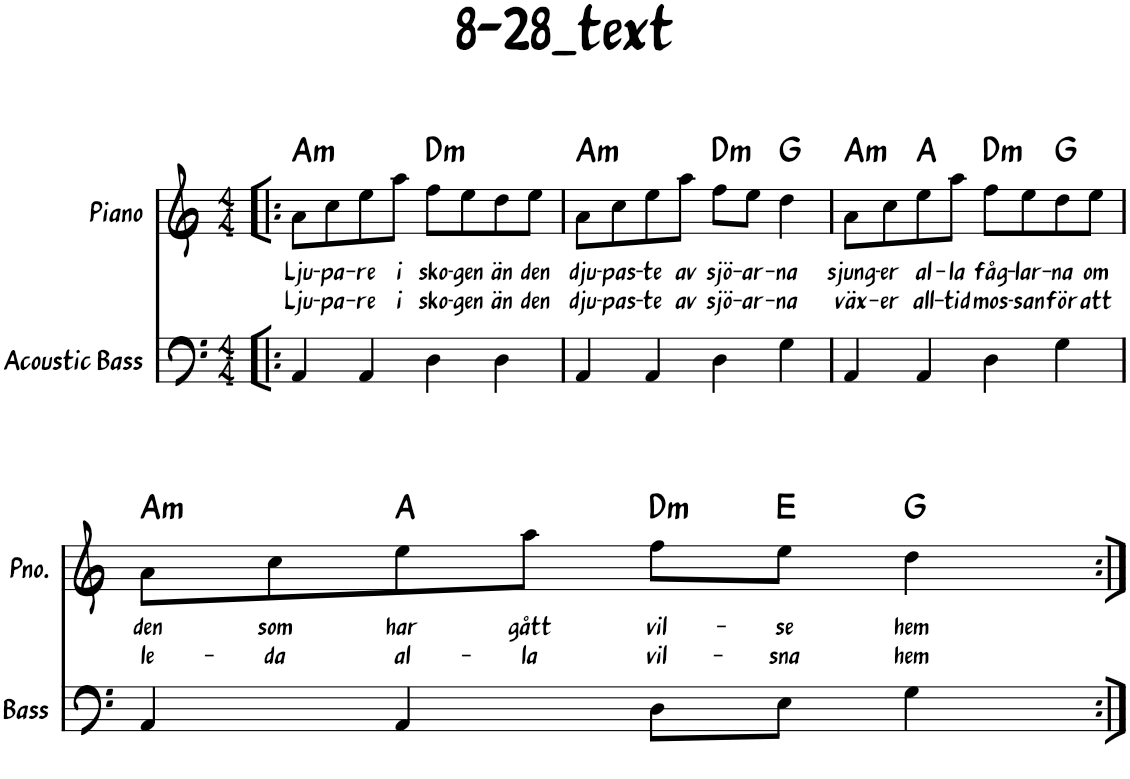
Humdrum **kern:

**kern	**kern	**text	**text	**harte
*part2	*part1	*part1	*part1	*part1
*staff2	*staff1	*staff1	*staff1	*
*I"Acoustic Bass	*I"Piano	*	*	*
*I'Bass	*I'Pno.	*	*	*
*clefF4	*clefG2	*	*	*
*Trd7c12	*	*	*	*
*k[]	*k[]	*	*	*
*M4/4	*M4/4	*	*	*
=1!|:	=1!|:	=1!|:	=1!|:	=1!|:
!	!	!LO:LY:b	!LO:LY:b	!LO:H:kt=m
4AA/	8a\L	Lju-	Lju-	A:min
!	!	!LO:LY:b	!LO:LY:b	!
.	8cc\	-pa-	-pa-	.
!	!	!LO:LY:b	!LO:LY:b	!
4AA/	8ee\	-re	-re	.
!	!	!LO:LY:b	!LO:LY:b	!
.	8aa\J	i	i	.
!	!	!LO:LY:b	!LO:LY:b	!LO:H:kt=m
4D\	8ff\L	sko-	sko-	D:min
!	!	!LO:LY:b	!LO:LY:b	!
.	8ee\	-gen	-gen	.
!	!	!LO:LY:b	!LO:LY:b	!
4D\	8dd\	än	än	.
!	!	!LO:LY:b	!LO:LY:b	!
.	8ee\J	den	den	.
=2	=2	=2	=2	=2
!	!	!LO:LY:b	!LO:LY:b	!LO:H:kt=m
4AA/	8a\L	dju-	dju-	A:min
!	!	!LO:LY:b	!LO:LY:b	!
.	8cc\	-pas-	-pas-	.
!	!	!LO:LY:b	!LO:LY:b	!
4AA/	8ee\	-te	-te	.
!	!	!LO:LY:b	!LO:LY:b	!
.	8aa\J	av	av	.
!	!	!LO:LY:b	!LO:LY:b	!LO:H:kt=m
4D\	8ff\L	sjö-	sjö-	D:min
!	!	!LO:LY:b	!LO:LY:b	!
.	8ee\J	-ar-	-ar-	.
!	!	!LO:LY:b	!LO:LY:b	!
4G\	4dd\	-na	-na	G:maj
=3	=3	=3	=3	=3
!	!	!LO:LY:b	!LO:LY:b	!LO:H:kt=m
4AA/	8a\L	sjung-	väx-	A:min
!	!	!LO:LY:b	!LO:LY:b	!
.	8cc\	-er	-er	.
!	!	!LO:LY:b	!LO:LY:b	!
4AA/	8ee\	al-	all-	A:maj
!	!	!LO:LY:b	!LO:LY:b	!
.	8aa\J	-la	-tid	.
!	!	!LO:LY:b	!LO:LY:b	!LO:H:kt=m
4D\	8ff\L	fåg-	mos-	D:min
!	!	!LO:LY:b	!LO:LY:b	!
.	8ee\	-lar-	-san	.
!	!	!LO:LY:b	!LO:LY:b	!
4G\	8dd\	-na	för	G:maj
!	!	!LO:LY:b	!LO:LY:b	!
.	8ee\J	om	att	.
!!LO:LB:g=z
=4	=4	=4	=4	=4
!	!	!LO:LY:b	!LO:LY:b	!LO:H:kt=m
4AA/	8a\L	den	le-	A:min
!	!	!LO:LY:b	!LO:LY:b	!
.	8cc\	som	-da	.
!	!	!LO:LY:b	!LO:LY:b	!
4AA/	8ee\	har	al-	A:maj
!	!	!LO:LY:b	!LO:LY:b	!
.	8aa\J	gått	-la	.
!	!	!LO:LY:b	!LO:LY:b	!LO:H:kt=m
8D\L	8ff\L	vil-	vil-	D:min
!	!	!LO:LY:b	!LO:LY:b	!
8E\J	8ee\J	-se	-sna	E:maj
!	!	!LO:LY:b	!LO:LY:b	!
4G\	4dd\	hem	hem	G:maj
=:|!	=:|!	=:|!	=:|!	=:|!
*-	*-	*-	*-	*-
